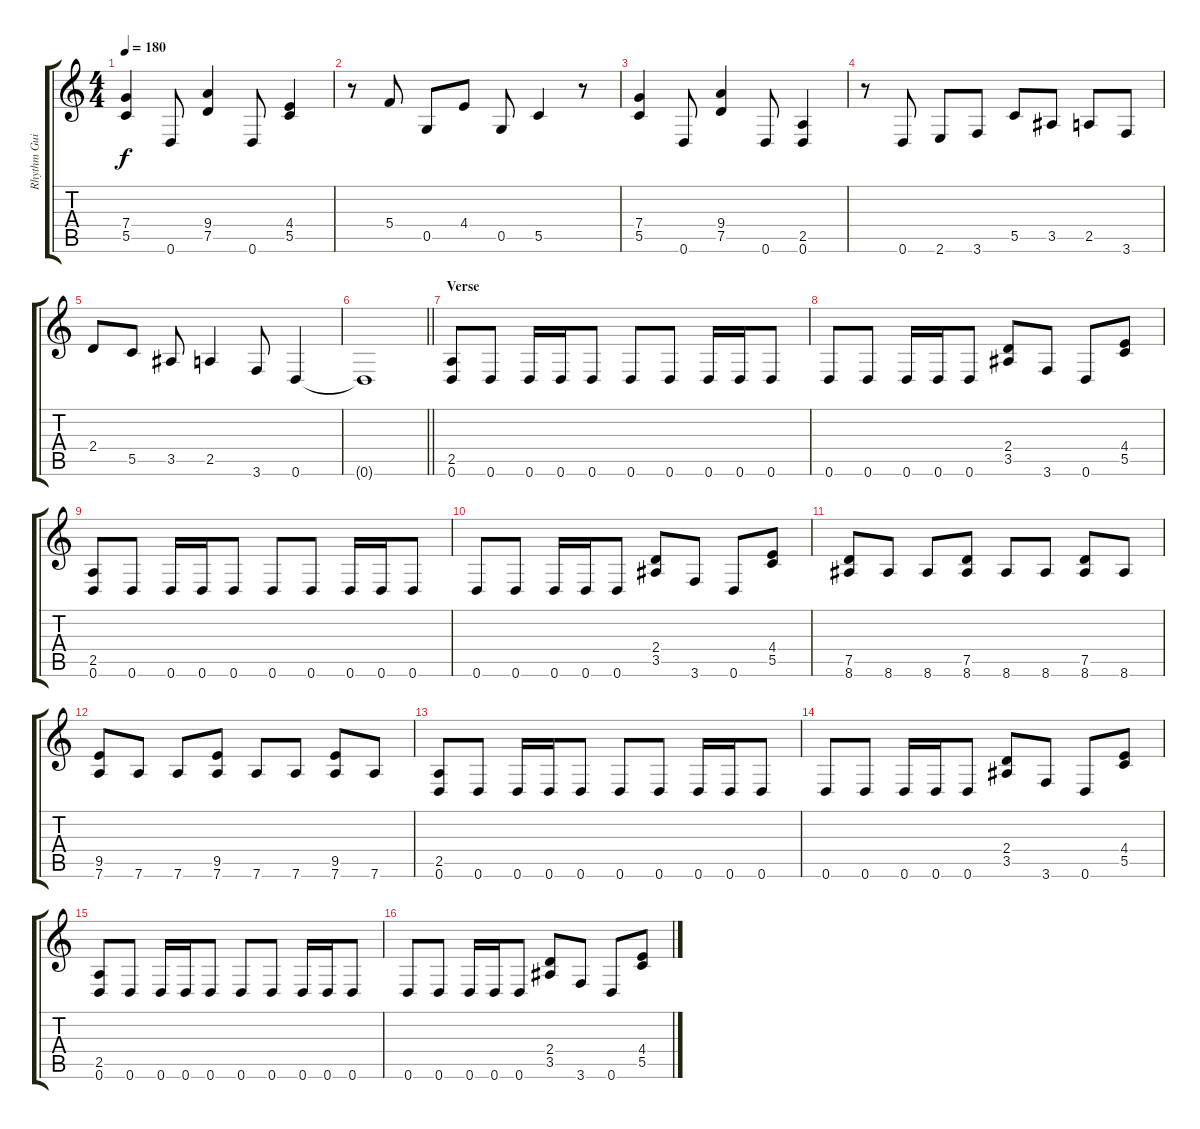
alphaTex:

\track ("Rhythm Guitar" "Rhythm Gui") {instrument distortionguitar}
\staff {score tabs}
\tuning (D4 A3 F3 C3 G2 D2) {hide}
\ts (4 4)
\tempo 180
\clef g2
\ks c
(7.4 5.5).4{dy f} 0.6.8 (9.4 7.5).4 0.6.8 (4.4 5.5).4 |
r.8 5.4.8 0.5.8 4.4.8 0.5.8 5.5.4 r.8 |
(7.4 5.5).4 0.6.8 (9.4 7.5).4 0.6.8 (2.5 0.6).4 |
r.8 0.6.8 2.6.8 3.6.8 5.5.8 3.5.8 2.5.8 3.6.8 |
2.4.8 5.5.8 3.5.8 2.5.4 3.6.8 0.6.4 |
\barLineRight lightlight
0.6{t}.1 |
\section ("" "Verse")
(2.5 0.6).8 0.6.8 0.6.16 0.6.16 0.6.8 0.6.8 0.6.8 0.6.16 0.6.16 0.6.8 |
0.6.8 0.6.8 0.6.16 0.6.16 0.6.8 (2.4 3.5).8 3.6.8 0.6.8 (4.4 5.5).8 |
(2.5 0.6).8 0.6.8 0.6.16 0.6.16 0.6.8 0.6.8 0.6.8 0.6.16 0.6.16 0.6.8 |
0.6.8 0.6.8 0.6.16 0.6.16 0.6.8 (2.4 3.5).8 3.6.8 0.6.8 (4.4 5.5).8 |
(7.5 8.6).8 8.6.8 8.6.8 (7.5 8.6).8 8.6.8 8.6.8 (7.5 8.6).8 8.6.8 |
(9.5 7.6).8 7.6.8 7.6.8 (9.5 7.6).8 7.6.8 7.6.8 (9.5 7.6).8 7.6.8 |
(2.5 0.6).8 0.6.8 0.6.16 0.6.16 0.6.8 0.6.8 0.6.8 0.6.16 0.6.16 0.6.8 |
0.6.8 0.6.8 0.6.16 0.6.16 0.6.8 (2.4 3.5).8 3.6.8 0.6.8 (4.4 5.5).8 |
(2.5 0.6).8 0.6.8 0.6.16 0.6.16 0.6.8 0.6.8 0.6.8 0.6.16 0.6.16 0.6.8 |
0.6.8 0.6.8 0.6.16 0.6.16 0.6.8 (2.4 3.5).8 3.6.8 0.6.8 (4.4 5.5).8
